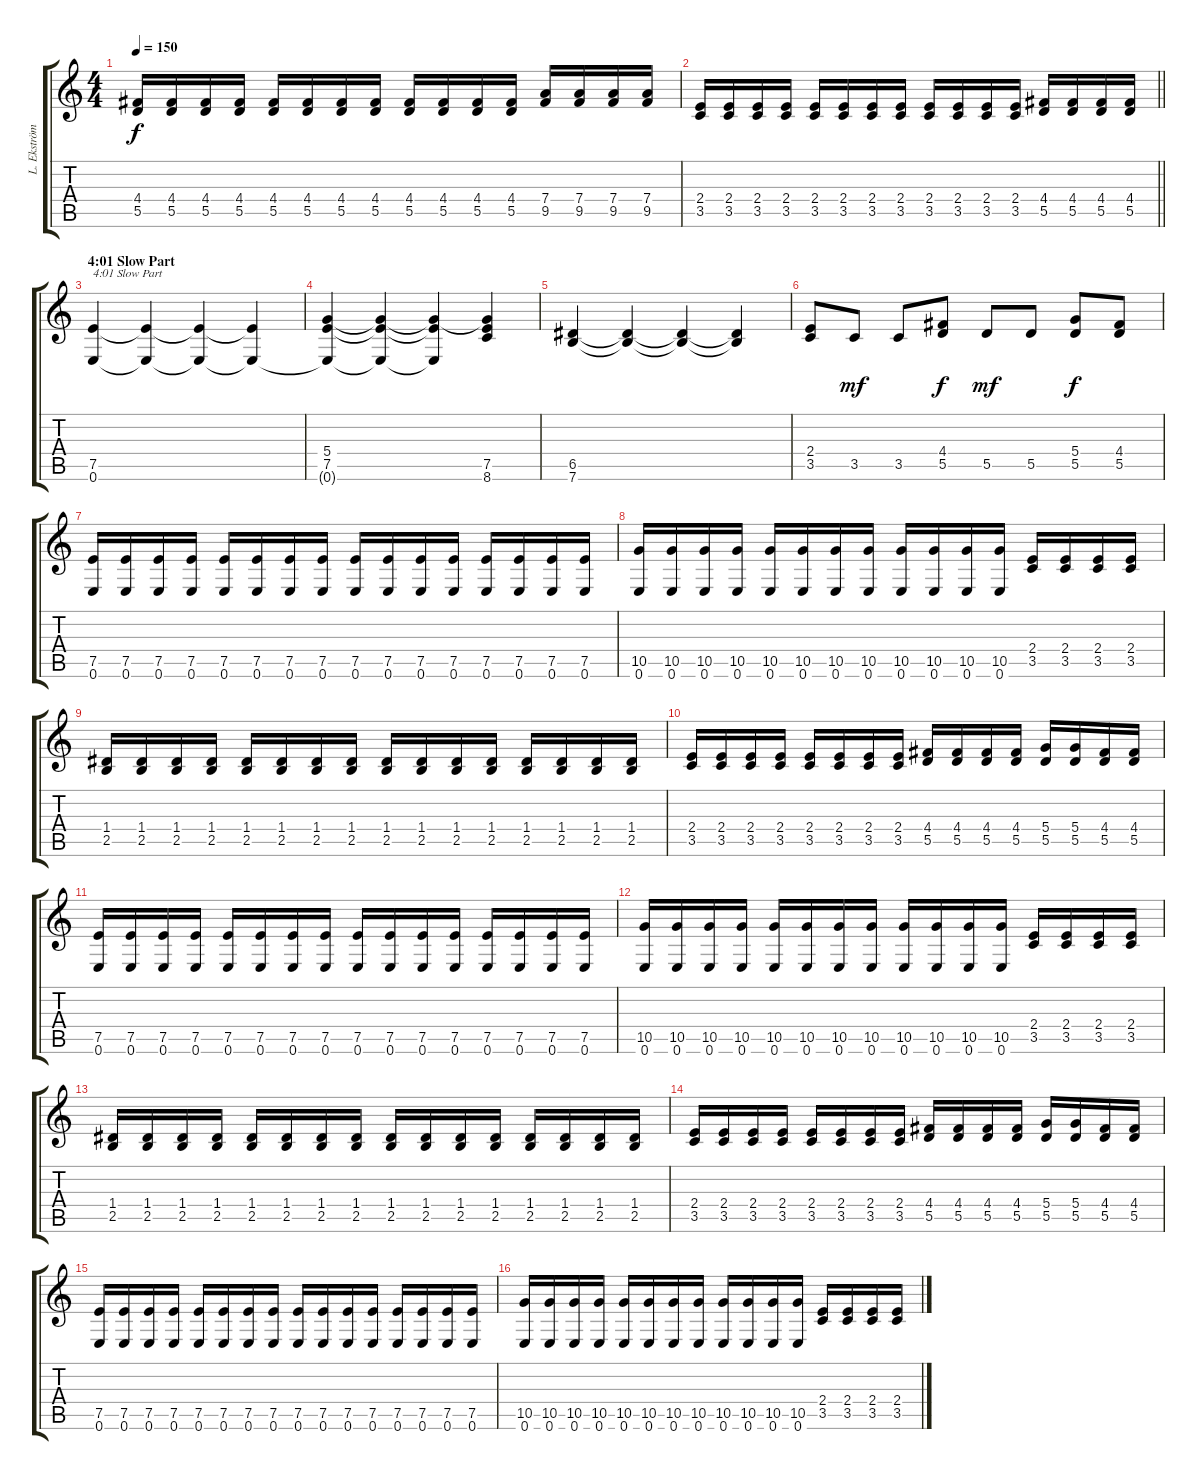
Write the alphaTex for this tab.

\track ("L. Ekström (left guitar)" "L. Ekström") {instrument distortionguitar}
\staff {score tabs}
\tuning (E4 B3 G3 D3 A2 E2) {hide}
\ts (4 4)
\tempo 150
\clef g2
\ks c
(4.4 5.5).16{dy f} (4.4 5.5).16 (4.4 5.5).16 (4.4 5.5).16 (4.4 5.5).16 (4.4 5.5).16 (4.4 5.5).16 (4.4 5.5).16 (4.4 5.5).16 (4.4 5.5).16 (4.4 5.5).16 (4.4 5.5).16 (7.4 9.5).16 (7.4 9.5).16 (7.4 9.5).16 (7.4 9.5).16 |
\barLineRight lightlight
(2.4 3.5).16 (2.4 3.5).16 (2.4 3.5).16 (2.4 3.5).16 (2.4 3.5).16 (2.4 3.5).16 (2.4 3.5).16 (2.4 3.5).16 (2.4 3.5).16 (2.4 3.5).16 (2.4 3.5).16 (2.4 3.5).16 (4.4 5.5).16 (4.4 5.5).16 (4.4 5.5).16 (4.4 5.5).16 |
\section ("" "4:01 Slow Part")
(7.5 0.6).4{txt "4:01 Slow Part" instrument distortionguitar} (7.5{t} 0.6{t}).4 (7.5{t} 0.6{t}).4 (7.5{t} 0.6{t}).4 |
(5.4 7.5 0.6{t}).4 (5.4{t} 7.5{t} 0.6{t}).4 (5.4{t} 7.5{t} 0.6{t}).4 (5.4{t} 7.5 8.6).4 |
(6.5 7.6).4 (6.5{t} 7.6{t}).4 (6.5{t} 7.6{t}).4 (6.5{t} 7.6{t}).4 |
(2.4 3.5).8 3.5.8{dy mf} 3.5.8 (4.4 5.5).8{dy f} 5.5.8{dy mf} 5.5.8 (5.4 5.5).8{dy f} (4.4 5.5).8 |
(7.5 0.6).16{instrument overdrivenguitar} (7.5 0.6).16 (7.5 0.6).16 (7.5 0.6).16 (7.5 0.6).16 (7.5 0.6).16 (7.5 0.6).16 (7.5 0.6).16 (7.5 0.6).16 (7.5 0.6).16 (7.5 0.6).16 (7.5 0.6).16 (7.5 0.6).16 (7.5 0.6).16 (7.5 0.6).16 (7.5 0.6).16 |
(10.5 0.6).16 (10.5 0.6).16 (10.5 0.6).16 (10.5 0.6).16 (10.5 0.6).16 (10.5 0.6).16 (10.5 0.6).16 (10.5 0.6).16 (10.5 0.6).16 (10.5 0.6).16 (10.5 0.6).16 (10.5 0.6).16 (2.4 3.5).16 (2.4 3.5).16 (2.4 3.5).16 (2.4 3.5).16 |
(1.4 2.5).16 (1.4 2.5).16 (1.4 2.5).16 (1.4 2.5).16 (1.4 2.5).16 (1.4 2.5).16 (1.4 2.5).16 (1.4 2.5).16 (1.4 2.5).16 (1.4 2.5).16 (1.4 2.5).16 (1.4 2.5).16 (1.4 2.5).16 (1.4 2.5).16 (1.4 2.5).16 (1.4 2.5).16 |
(2.4 3.5).16 (2.4 3.5).16 (2.4 3.5).16 (2.4 3.5).16 (2.4 3.5).16 (2.4 3.5).16 (2.4 3.5).16 (2.4 3.5).16 (4.4 5.5).16 (4.4 5.5).16 (4.4 5.5).16 (4.4 5.5).16 (5.4 5.5).16 (5.4 5.5).16 (4.4 5.5).16 (4.4 5.5).16 |
(7.5 0.6).16 (7.5 0.6).16 (7.5 0.6).16 (7.5 0.6).16 (7.5 0.6).16 (7.5 0.6).16 (7.5 0.6).16 (7.5 0.6).16 (7.5 0.6).16 (7.5 0.6).16 (7.5 0.6).16 (7.5 0.6).16 (7.5 0.6).16 (7.5 0.6).16 (7.5 0.6).16 (7.5 0.6).16 |
(10.5 0.6).16 (10.5 0.6).16 (10.5 0.6).16 (10.5 0.6).16 (10.5 0.6).16 (10.5 0.6).16 (10.5 0.6).16 (10.5 0.6).16 (10.5 0.6).16 (10.5 0.6).16 (10.5 0.6).16 (10.5 0.6).16 (2.4 3.5).16 (2.4 3.5).16 (2.4 3.5).16 (2.4 3.5).16 |
(1.4 2.5).16 (1.4 2.5).16 (1.4 2.5).16 (1.4 2.5).16 (1.4 2.5).16 (1.4 2.5).16 (1.4 2.5).16 (1.4 2.5).16 (1.4 2.5).16 (1.4 2.5).16 (1.4 2.5).16 (1.4 2.5).16 (1.4 2.5).16 (1.4 2.5).16 (1.4 2.5).16 (1.4 2.5).16 |
(2.4 3.5).16 (2.4 3.5).16 (2.4 3.5).16 (2.4 3.5).16 (2.4 3.5).16 (2.4 3.5).16 (2.4 3.5).16 (2.4 3.5).16 (4.4 5.5).16 (4.4 5.5).16 (4.4 5.5).16 (4.4 5.5).16 (5.4 5.5).16 (5.4 5.5).16 (4.4 5.5).16 (4.4 5.5).16 |
(7.5 0.6).16 (7.5 0.6).16 (7.5 0.6).16 (7.5 0.6).16 (7.5 0.6).16 (7.5 0.6).16 (7.5 0.6).16 (7.5 0.6).16 (7.5 0.6).16 (7.5 0.6).16 (7.5 0.6).16 (7.5 0.6).16 (7.5 0.6).16 (7.5 0.6).16 (7.5 0.6).16 (7.5 0.6).16 |
(10.5 0.6).16 (10.5 0.6).16 (10.5 0.6).16 (10.5 0.6).16 (10.5 0.6).16 (10.5 0.6).16 (10.5 0.6).16 (10.5 0.6).16 (10.5 0.6).16 (10.5 0.6).16 (10.5 0.6).16 (10.5 0.6).16 (2.4 3.5).16 (2.4 3.5).16 (2.4 3.5).16 (2.4 3.5).16
